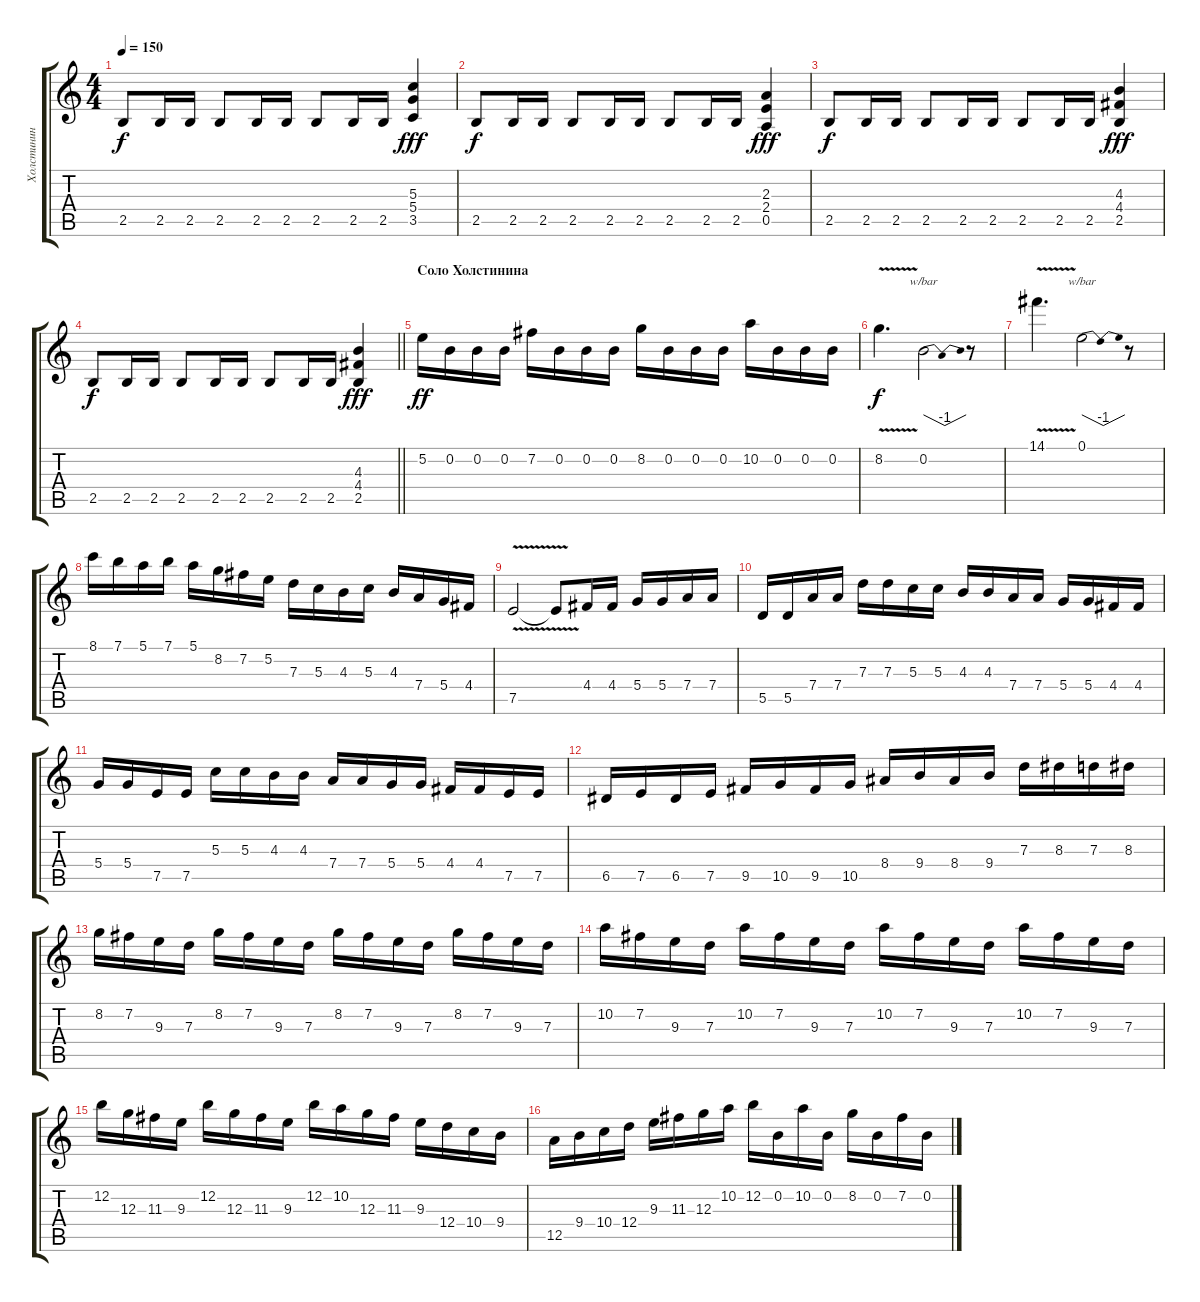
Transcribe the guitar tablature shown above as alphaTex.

\track ("Холстинин" "Холстинин") {instrument distortionguitar}
\staff {score tabs}
\tuning (E4 B3 G3 D3 A2 E2) {hide}
\ts (4 4)
\tempo 150
\clef g2
\ks c
2.5.8{dy f} 2.5.16 2.5.16 2.5.8 2.5.16 2.5.16 2.5.8 2.5.16 2.5.16 (5.3 5.4 3.5).4{dy fff} |
2.5.8{dy f} 2.5.16 2.5.16 2.5.8 2.5.16 2.5.16 2.5.8 2.5.16 2.5.16 (2.3 2.4 0.5).4{dy fff} |
2.5.8{dy f} 2.5.16 2.5.16 2.5.8 2.5.16 2.5.16 2.5.8 2.5.16 2.5.16 (4.3 4.4 2.5).4{dy fff} |
\barLineRight lightlight
2.5.8{dy f} 2.5.16 2.5.16 2.5.8 2.5.16 2.5.16 2.5.8 2.5.16 2.5.16 (4.3 4.4 2.5).4{dy fff} |
\section ("" "Соло Холстинина")
5.2.16{dy ff} 0.2.16 0.2.16 0.2.16 7.2.16 0.2.16 0.2.16 0.2.16 8.2.16 0.2.16 0.2.16 0.2.16 10.2.16 0.2.16 0.2.16 0.2.16 |
8.2{v}.4{d dy f} 0.2.2{tbe (dip default 0 0 30 -4 60 0)} r.8 |
14.1{v}.4{d} 0.1.2{tbe (dip default 0 0 30 -4 60 0)} r.8 |
8.1.16 7.1.16 5.1.16 7.1.16 5.1.16 8.2.16 7.2.16 5.2.16 7.3.16 5.3.16 4.3.16 5.3.16 4.3.16 7.4.16 5.4.16 4.4.16 |
7.5{v}.2 7.5{t}.8 4.4.16 4.4.16 5.4.16 5.4.16 7.4.16 7.4.16 |
5.5.16 5.5.16 7.4.16 7.4.16 7.3.16 7.3.16 5.3.16 5.3.16 4.3.16 4.3.16 7.4.16 7.4.16 5.4.16 5.4.16 4.4.16 4.4.16 |
5.4.16 5.4.16 7.5.16 7.5.16 5.3.16 5.3.16 4.3.16 4.3.16 7.4.16 7.4.16 5.4.16 5.4.16 4.4.16 4.4.16 7.5.16 7.5.16 |
6.5.16 7.5.16 6.5.16 7.5.16 9.5.16 10.5.16 9.5.16 10.5.16 8.4.16 9.4.16 8.4.16 9.4.16 7.3.16 8.3.16 7.3.16 8.3.16 |
8.2.16 7.2.16 9.3.16 7.3.16 8.2.16 7.2.16 9.3.16 7.3.16 8.2.16 7.2.16 9.3.16 7.3.16 8.2.16 7.2.16 9.3.16 7.3.16 |
10.2.16 7.2.16 9.3.16 7.3.16 10.2.16 7.2.16 9.3.16 7.3.16 10.2.16 7.2.16 9.3.16 7.3.16 10.2.16 7.2.16 9.3.16 7.3.16 |
12.2.16 12.3.16 11.3.16 9.3.16 12.2.16 12.3.16 11.3.16 9.3.16 12.2.16 10.2.16 12.3.16 11.3.16 9.3.16 12.4.16 10.4.16 9.4.16 |
12.5.16 9.4.16 10.4.16 12.4.16 9.3.16 11.3.16 12.3.16 10.2.16 12.2.16 0.2.16 10.2.16 0.2.16 8.2.16 0.2.16 7.2.16 0.2.16
